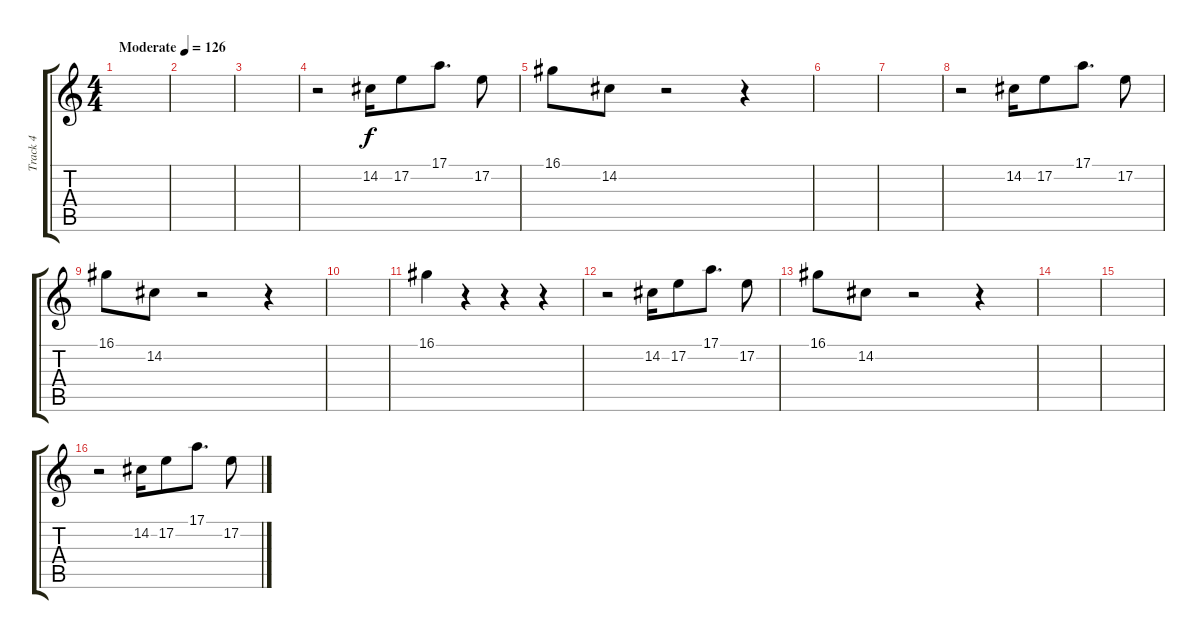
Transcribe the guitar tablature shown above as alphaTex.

\track ("Track 4" "Track 4") {instrument brightacousticpiano}
\staff {score tabs}
\tuning (E4 B3 G3 D3 A2 E2) {hide}
\ts (4 4)
\tempo (126 "Moderate")
\clef g2
\ks c
|
|
|
r.2 14.2.16 17.2.8 17.1.8{d} 17.2.8 |
16.1.8 14.2.8 r.2 r.4 |
|
|
r.2 14.2.16 17.2.8 17.1.8{d} 17.2.8 |
16.1.8 14.2.8 r.2 r.4 |
|
16.1.4 r.4 r.4 r.4 |
r.2 14.2.16 17.2.8 17.1.8{d} 17.2.8 |
16.1.8 14.2.8 r.2 r.4 |
|
|
r.2 14.2.16 17.2.8 17.1.8{d} 17.2.8
